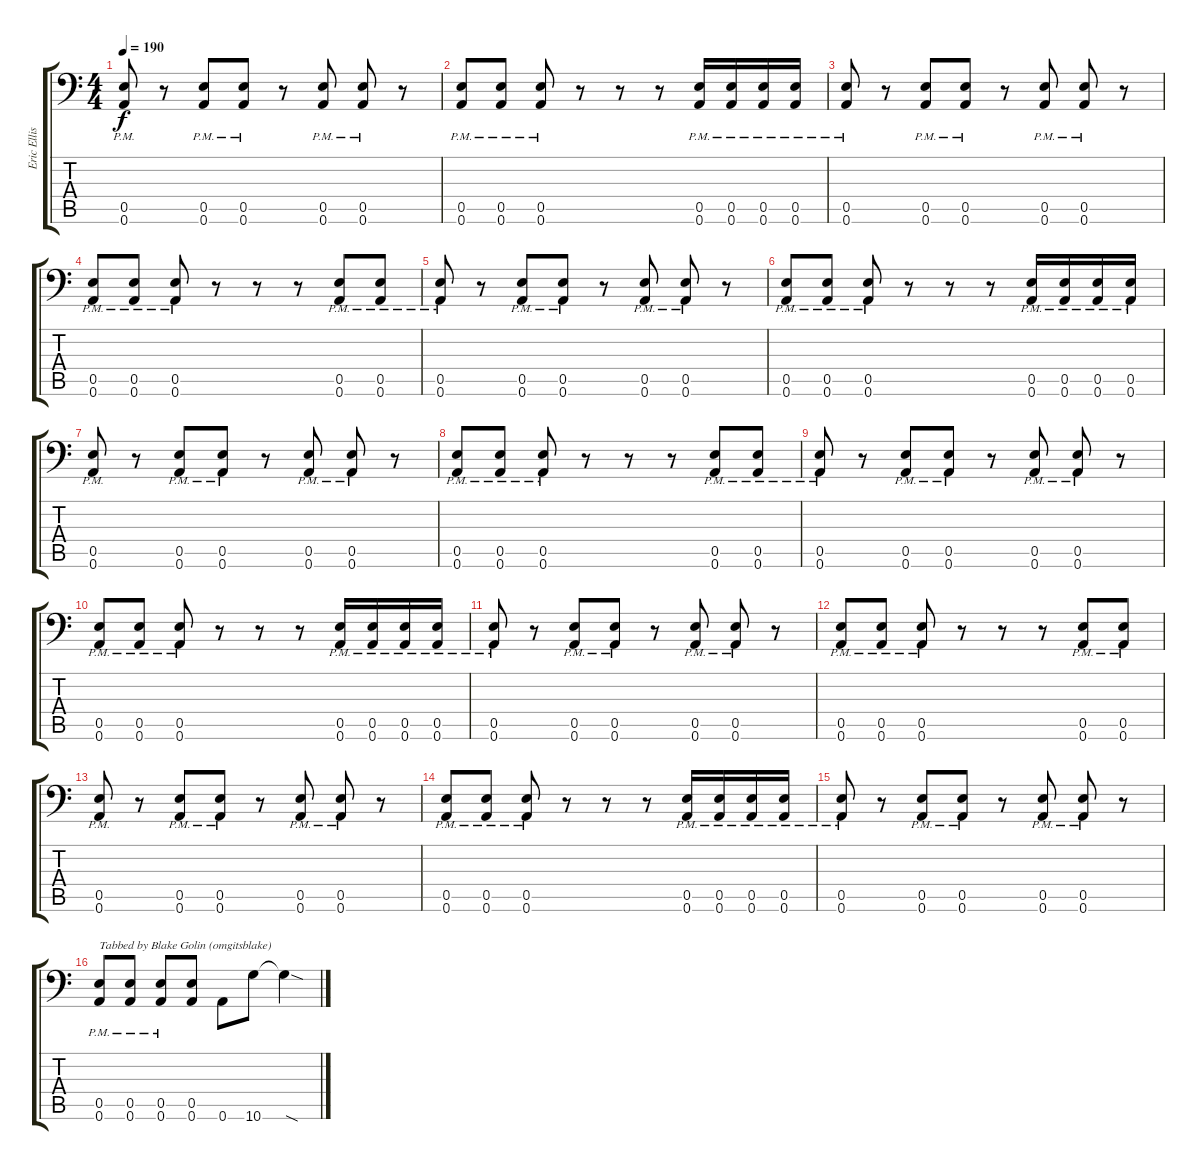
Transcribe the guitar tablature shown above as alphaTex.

\track ("Eric Ellis" "Eric Ellis") {instrument overdrivenguitar}
\staff {score tabs}
\tuning (B3 Gb3 D3 A2 E2 A1) {hide}
\ts (4 4)
\tempo 190
\clef f4
\ks c
(0.5{pm} 0.6{pm}).8{dy f} r.8 (0.5{pm} 0.6{pm}).8 (0.5{pm} 0.6{pm}).8 r.8 (0.5{pm} 0.6{pm}).8 (0.5{pm} 0.6{pm}).8 r.8 |
(0.5{pm} 0.6{pm}).8 (0.5{pm} 0.6{pm}).8 (0.5{pm} 0.6{pm}).8 r.8 r.8 r.8 (0.5{pm} 0.6{pm}).16 (0.5{pm} 0.6{pm}).16 (0.5{pm} 0.6{pm}).16 (0.5{pm} 0.6{pm}).16 |
(0.5{pm} 0.6{pm}).8 r.8 (0.5{pm} 0.6{pm}).8 (0.5{pm} 0.6{pm}).8 r.8 (0.5{pm} 0.6{pm}).8 (0.5{pm} 0.6{pm}).8 r.8 |
(0.5{pm} 0.6{pm}).8 (0.5{pm} 0.6{pm}).8 (0.5{pm} 0.6{pm}).8 r.8 r.8 r.8 (0.5{pm} 0.6{pm}).8 (0.5{pm} 0.6{pm}).8 |
(0.5{pm} 0.6{pm}).8 r.8 (0.5{pm} 0.6{pm}).8 (0.5{pm} 0.6{pm}).8 r.8 (0.5{pm} 0.6{pm}).8 (0.5{pm} 0.6{pm}).8 r.8 |
(0.5{pm} 0.6{pm}).8 (0.5{pm} 0.6{pm}).8 (0.5{pm} 0.6{pm}).8 r.8 r.8 r.8 (0.5{pm} 0.6{pm}).16 (0.5{pm} 0.6{pm}).16 (0.5{pm} 0.6{pm}).16 (0.5{pm} 0.6{pm}).16 |
(0.5{pm} 0.6{pm}).8 r.8 (0.5{pm} 0.6{pm}).8 (0.5{pm} 0.6{pm}).8 r.8 (0.5{pm} 0.6{pm}).8 (0.5{pm} 0.6{pm}).8 r.8 |
(0.5{pm} 0.6{pm}).8 (0.5{pm} 0.6{pm}).8 (0.5{pm} 0.6{pm}).8 r.8 r.8 r.8 (0.5{pm} 0.6{pm}).8 (0.5{pm} 0.6{pm}).8 |
(0.5{pm} 0.6{pm}).8 r.8 (0.5{pm} 0.6{pm}).8 (0.5{pm} 0.6{pm}).8 r.8 (0.5{pm} 0.6{pm}).8 (0.5{pm} 0.6{pm}).8 r.8 |
(0.5{pm} 0.6{pm}).8 (0.5{pm} 0.6{pm}).8 (0.5{pm} 0.6{pm}).8 r.8 r.8 r.8 (0.5{pm} 0.6{pm}).16 (0.5{pm} 0.6{pm}).16 (0.5{pm} 0.6{pm}).16 (0.5{pm} 0.6{pm}).16 |
(0.5{pm} 0.6{pm}).8 r.8 (0.5{pm} 0.6{pm}).8 (0.5{pm} 0.6{pm}).8 r.8 (0.5{pm} 0.6{pm}).8 (0.5{pm} 0.6{pm}).8 r.8 |
(0.5{pm} 0.6{pm}).8 (0.5{pm} 0.6{pm}).8 (0.5{pm} 0.6{pm}).8 r.8 r.8 r.8 (0.5{pm} 0.6{pm}).8 (0.5{pm} 0.6{pm}).8 |
(0.5{pm} 0.6{pm}).8 r.8 (0.5{pm} 0.6{pm}).8 (0.5{pm} 0.6{pm}).8 r.8 (0.5{pm} 0.6{pm}).8 (0.5{pm} 0.6{pm}).8 r.8 |
(0.5{pm} 0.6{pm}).8 (0.5{pm} 0.6{pm}).8 (0.5{pm} 0.6{pm}).8 r.8 r.8 r.8 (0.5{pm} 0.6{pm}).16 (0.5{pm} 0.6{pm}).16 (0.5{pm} 0.6{pm}).16 (0.5{pm} 0.6{pm}).16 |
(0.5{pm} 0.6{pm}).8 r.8 (0.5{pm} 0.6{pm}).8 (0.5{pm} 0.6{pm}).8 r.8 (0.5{pm} 0.6{pm}).8 (0.5{pm} 0.6{pm}).8 r.8 |
(0.5{pm} 0.6{pm}).8{txt "Tabbed by Blake Golin (omgitsblake)"} (0.5{pm} 0.6{pm}).8 (0.5{pm} 0.6{pm}).8 (0.5 0.6).8 0.6.8 10.6.8 10.6{sod t}.4
